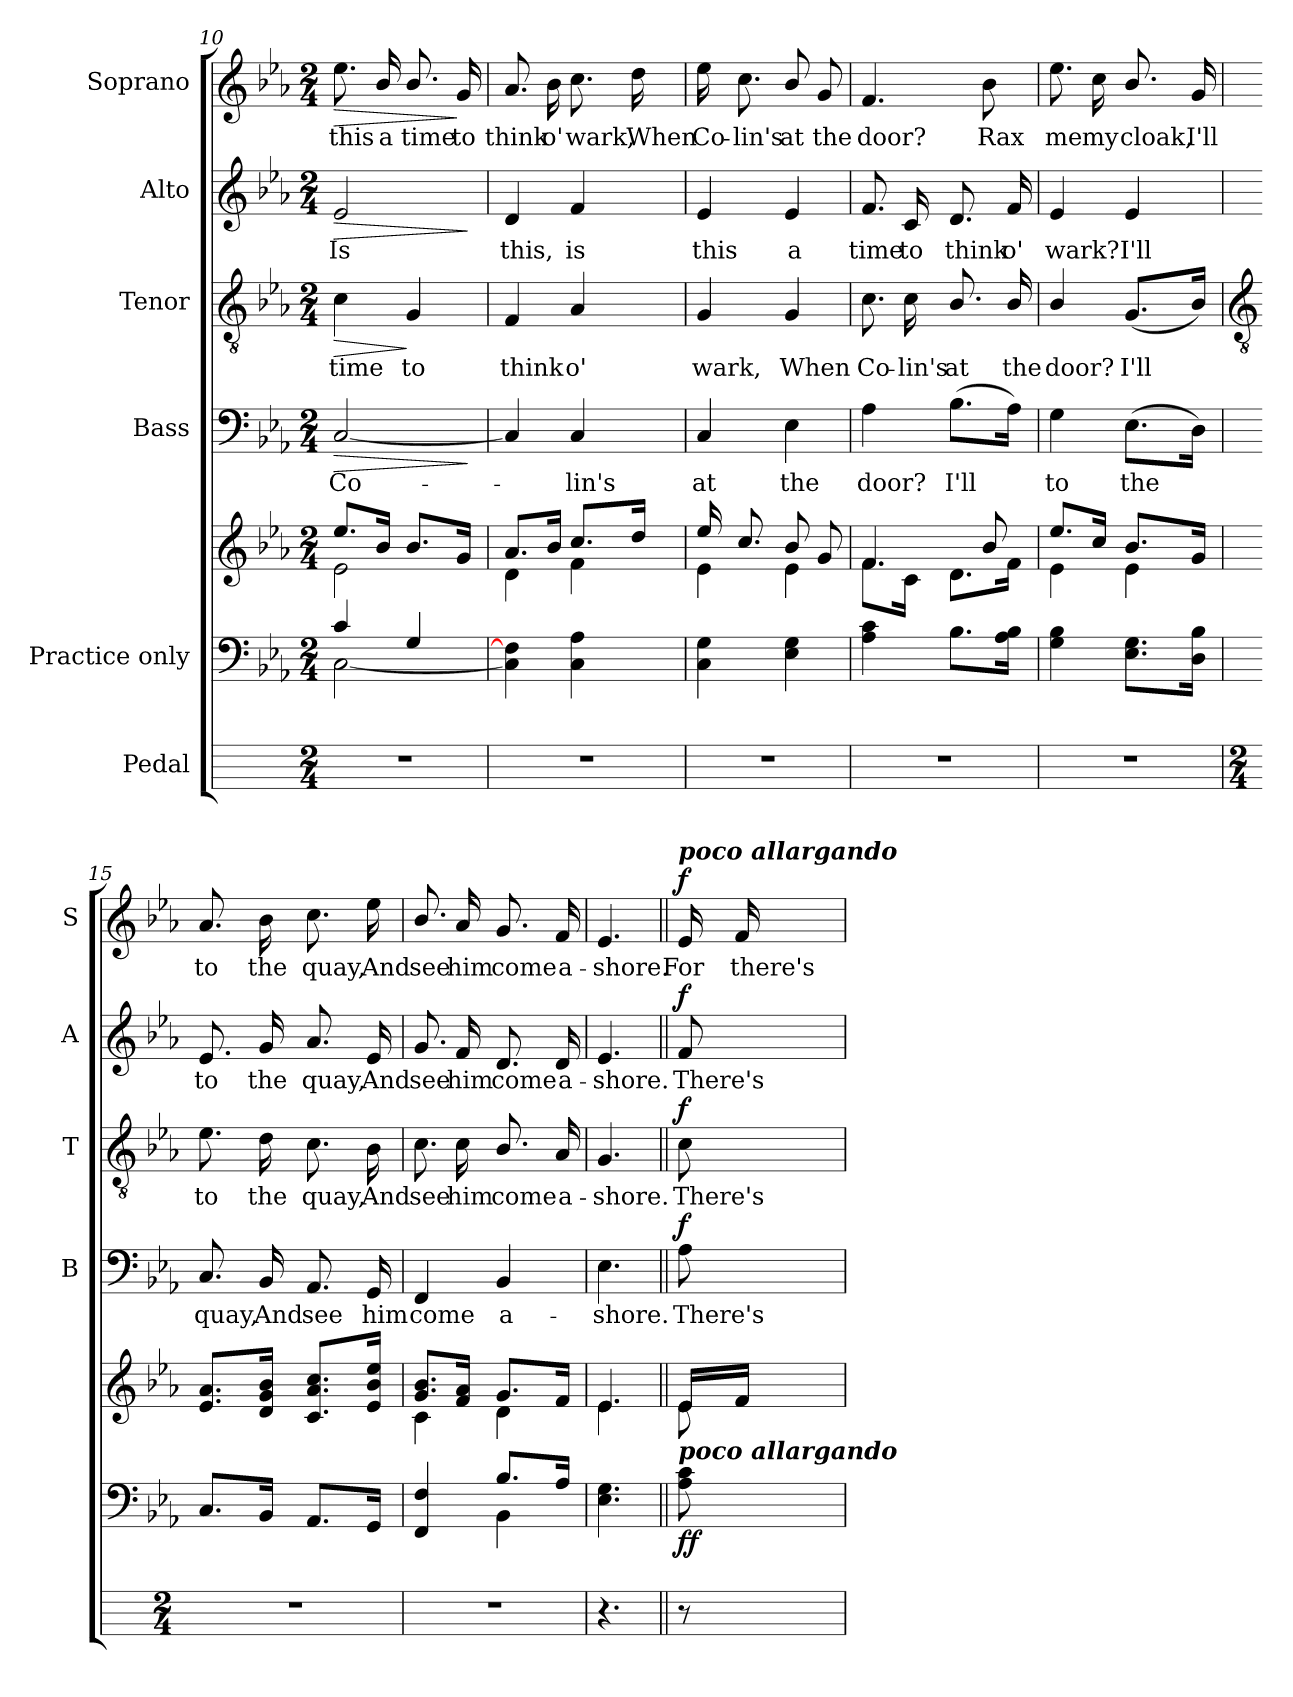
**kern	**kern	**kern	**dynam	**kern	**text	**dynam	**kern	**text	**dynam	**kern	**text	**dynam	**kern	**text	**dynam
*part6	*part5	*part5	*part5	*part4	*part4	*part4	*part3	*part3	*part3	*part2	*part2	*part2	*part1	*part1	*part1
*staff7	*staff6	*staff5	*staff5/6	*staff4	*staff4	*staff4	*staff3	*staff3	*staff3	*staff2	*staff2	*staff2	*staff1	*staff1	*staff1
*I"Pedal	*I"Practice only	*	*	*I"Bass	*	*	*I"Tenor	*	*	*I"Alto	*	*	*I"Soprano	*	*
*	*	*	*	*I'B	*	*	*I'T	*	*	*I'A	*	*	*I'S	*	*
!!LO:LB:g=z
*	*clefF4	*clefG2	*	*clefF4	*	*	*clefGv2	*	*	*clefG2	*	*	*clefG2	*	*
*	*k[b-e-a-]	*k[b-e-a-]	*	*k[b-e-a-]	*	*	*k[b-e-a-]	*	*	*k[b-e-a-]	*	*	*k[b-e-a-]	*	*
*	*E-:	*E-:	*	*E-:	*	*	*E-:	*	*	*E-:	*	*	*E-:	*	*
*M2/4	*M2/4	*M2/4	*	*M2/4	*	*	*M2/4	*	*	*M2/4	*	*	*M2/4	*	*
=10	=10	=10	=10	=10	=10	=10	=10	=10	=10	=10	=10	=10	=10	=10	=10
*	*^	*^	*	*	*	*	*	*	*	*	*	*	*	*	*
!	!	!	!	!	!	!	!LO:LY:b	!LO:HP:b	!	!LO:LY:b	!LO:HP:b	!	!LO:LY:b	!LO:HP:b	!	!LO:LY:b	!LO:HP:b
2r	4c/	[2C\	8.ee-/L	2e-\	.	[2C	Co-	>	4c	time	>	2e-	Is	>	8.ee-	this	>
!	!	!	!	!	!	!	!	!	!	!	!	!	!	!	!	!LO:LY:b	!
.	.	.	16b-/J	.	.	.	.	.	.	.	.	.	.	.	16b-/	a	.
!	!	!	!	!	!	!	!	!	!	!LO:LY:b	!	!	!	!	!	!LO:LY:b	!
.	4G/	.	8.b-/L	.	.	.	.	.	4G	to	]	.	.	.	8.b-/	time	.
!	!	!	!	!	!	!	!	!	!	!	!	!	!	!	!	!LO:LY:b	!
.	.	.	16g/J	.	.	.	.	.	.	.	.	.	.	.	16g	to	]
*	*v	*v	*	*	*	*	*	*	*	*	*	*	*	*	*	*	*
*	*	*v	*v	*	*	*	*	*	*	*	*	*	*	*	*	*
.	.	.	.	.	.	]	.	.	.	.	.	]	.	.	.
=11	=11	=11	=11	=11	=11	=11	=11	=11	=11	=11	=11	=11	=11	=11	=11
*	*^	*^	*	*	*	*	*	*	*	*	*	*	*	*	*
!	!	!	!	!	!	!	!	!	!	!LO:LY:b	!	!	!LO:LY:b	!	!	!LO:LY:b	!
2r	2ryy	4C\] 4F\]	8.a-/L	4d\	.	4C]	.	.	4F	think	.	4d	this,	.	8.a-	think	.
!	!	!	!	!	!	!	!	!	!	!	!	!	!	!	!	!LO:LY:b	!
.	.	.	16b-/J	.	.	.	.	.	.	.	.	.	.	.	16b-	o'	.
!	!	!	!	!	!	!	!LO:LY:b	!	!	!LO:LY:b	!	!	!LO:LY:b	!	!	!LO:LY:b	!
.	.	4C\ 4A-\	8.cc/L	4f\	.	4C	lin's	.	4A-	o'	.	4f	is	.	8.cc	wark,	.
!	!	!	!	!	!	!	!	!	!	!	!	!	!	!	!	!LO:LY:b	!
.	.	.	16dd/J	.	.	.	.	.	.	.	.	.	.	.	16dd	When	.
=12	=12	=12	=12	=12	=12	=12	=12	=12	=12	=12	=12	=12	=12	=12	=12	=12	=12
!	!	!	!	!	!	!	!LO:LY:b	!	!	!LO:LY:b	!	!	!LO:LY:b	!	!	!LO:LY:b	!
2r	2ryy	4C\ 4G\	16ee-/LL	4e-\	.	4C	at	.	4G	wark,	.	4e-	this	.	16ee-	Co-	.
!	!	!	!	!	!	!	!	!	!	!	!	!	!	!	!	!LO:LY:b	!
.	.	.	8.cc/J	.	.	.	.	.	.	.	.	.	.	.	8.cc	-lin's	.
!	!	!	!	!	!	!	!LO:LY:b	!	!	!LO:LY:b	!	!	!LO:LY:b	!	!	!LO:LY:b	!
.	.	4E-\ 4G\	8b-/L	4e-\	.	4E-	the	.	4G	When	.	4e-	a	.	8b-/	at	.
!	!	!	!	!	!	!	!	!	!	!	!	!	!	!	!	!LO:LY:b	!
.	.	.	8g/J	.	.	.	.	.	.	.	.	.	.	.	8g	the	.
=13	=13	=13	=13	=13	=13	=13	=13	=13	=13	=13	=13	=13	=13	=13	=13	=13	=13
!	!	!	!	!	!	!	!LO:LY:b	!	!	!LO:LY:b	!	!	!LO:LY:b	!	!	!LO:LY:b	!
2r	2ryy	4A-\ 4c\	4.f/	8.f\L	.	4A-	door?	.	8.c	Co-	.	8.f	time	.	4.f	door?	.
!	!	!	!	!	!	!	!	!	!	!LO:LY:b	!	!	!LO:LY:b	!	!	!	!
.	.	.	.	16c\J	.	.	.	.	16c	-lin's	.	16c	to	.	.	.	.
!	!	!	!	!	!	!	!LO:LY:b	!	!	!LO:LY:b	!	!	!LO:LY:b	!	!	!	!
.	.	8.B-\L	.	8.d\L	.	(>8.B-L	I'll	.	8.B-/	at	.	8.d	think	.	.	.	.
!	!	!	!	!	!	!	!	!	!	!	!	!	!	!	!	!LO:LY:b	!
.	.	.	8b-/	.	.	.	.	.	.	.	.	.	.	.	8b-	Rax	.
!	!	!	!	!	!	!	!	!	!	!LO:LY:b	!	!	!LO:LY:b	!	!	!	!
.	.	16A-\ 16B-\J	.	16f\J	.	16A-J)	.	.	16B-/	the	.	16f	o'	.	.	.	.
=14	=14	=14	=14	=14	=14	=14	=14	=14	=14	=14	=14	=14	=14	=14	=14	=14	=14
!	!	!	!	!	!	!	!LO:LY:b	!	!	!LO:LY:b	!	!	!LO:LY:b	!	!	!LO:LY:b	!
2r	2ryy	4G\ 4B-\	8.ee-/L	4e-\	.	4G	to	.	4B-/	door?	.	4e-	wark?	.	8.ee-	me	.
!	!	!	!	!	!	!	!	!	!	!	!	!	!	!	!	!LO:LY:b	!
.	.	.	16cc/J	.	.	.	.	.	.	.	.	.	.	.	16cc	my	.
!	!	!	!	!	!	!	!LO:LY:b	!	!	!LO:LY:b	!	!	!LO:LY:b	!	!	!LO:LY:b	!
.	.	8.E-\ 8.G\L	8.b-/L	4e-\	.	(>8.E-L	the	.	(<8.GL	I'll	.	4e-	I'll	.	8.b-/	cloak,	.
!	!	!	!	!	!	!	!	!	!	!	!	!	!	!	!	!LO:LY:b	!
.	.	16D\ 16B-\J	16g/J	.	.	16DJ)	.	.	16B-J)	.	.	.	.	.	16g	I'll	.
!!LO:LB:g=z
=15	=15	=15	=15	=15	=15	=15	=15	=15	=15	=15	=15	=15	=15	=15	=15	=15	=15
*	*	*	*	*	*	*	*	*	*clefGv2	*	*	*	*	*	*	*	*
*M2/4	*	*	*	*	*	*	*	*	*	*	*	*	*	*	*	*	*
!	!	!	!	!	!	!	!LO:LY:b	!	!	!LO:LY:b	!	!	!LO:LY:b	!	!	!LO:LY:b	!
2r	8.CL	2ryy	8.e-/ 8.a-/L	2ryy	.	8.C	quay,	.	8.e-	to	.	8.e-	to	.	8.a-	to	.
!	!	!	!	!	!	!	!LO:LY:b	!	!	!LO:LY:b	!	!	!LO:LY:b	!	!	!LO:LY:b	!
.	16BB-J	.	16d/ 16g/ 16b-/J	.	.	16BB-	And	.	16d\	the	.	16g	the	.	16b-	the	.
!	!	!	!	!	!	!	!LO:LY:b	!	!	!LO:LY:b	!	!	!LO:LY:b	!	!	!LO:LY:b	!
.	8.AA-L	.	8.c/ 8.a-/ 8.cc/L	.	.	8.AA-	see	.	8.c	quay,	.	8.a-	quay,	.	8.cc	quay,	.
!	!	!	!	!	!	!	!LO:LY:b	!	!	!LO:LY:b	!	!	!LO:LY:b	!	!	!LO:LY:b	!
.	16GGJ	.	16e-/ 16b-/ 16ee-/J	.	.	16GG	him	.	16B-	And	.	16e-	And	.	16ee-	And	.
=16	=16	=16	=16	=16	=16	=16	=16	=16	=16	=16	=16	=16	=16	=16	=16	=16	=16
!	!	!	!	!	!	!	!LO:LY:b	!	!	!LO:LY:b	!	!	!LO:LY:b	!	!	!LO:LY:b	!
2r	4FF 4F	4ryy	8.g/ 8.b-/L	4c\	.	4FF	come	.	8.c\	see	.	8.g/	see	.	8.b-/	see	.
!	!	!	!	!	!	!	!	!	!	!LO:LY:b	!	!	!LO:LY:b	!	!	!LO:LY:b	!
.	.	.	16f/ 16a-/J	.	.	.	.	.	16c	him	.	16f	him	.	16a-	him	.
!	!	!	!	!	!	!	!LO:LY:b	!	!	!LO:LY:b	!	!	!LO:LY:b	!	!	!LO:LY:b	!
.	8.B-/L	4BB-\	8.g/L	4d\	.	4BB-	a-	.	8.B-/	come	.	8.d	come	.	8.g	come	.
!	!	!	!	!	!	!	!	!	!	!LO:LY:b	!	!	!LO:LY:b	!	!	!LO:LY:b	!
.	16A-/J	.	16f/J	.	.	.	.	.	16A-	a-	.	16d	a-	.	16f	a-	.
=17	=17	=17	=17	=17	=17	=17	=17	=17	=17	=17	=17	=17	=17	=17	=17	=17	=17
!	!	!	!	!	!	!	!LO:LY:b	!	!	!LO:LY:b	!	!	!LO:LY:b	!	!	!LO:LY:b	!
4.r	4.ryy	4.E-\ 4.G\	4.e-/	4.e-\	.	4.E-	-shore.	.	4.G	-shore.	.	4.e-	-shore.	.	4.e-	-shore.	.
=18||	=18||	=18||	=18||	=18||	=18||	=18||	=18||	=18||	=18||	=18||	=18||	=18||	=18||	=18||	=18||	=18||	=18||
!	!	!	!	!	!	!	!	!	!	!	!	!	!	!	!LO:TX:a:Bi:t=poco allargando	!	!
!	!	!	!LO:TX:b:Bi:t=poco allargando	!	!	!	!	!	!	!	!	!	!	!	!	!	!
!	!	!	!	!	!LO:DY:b=2	!	!LO:LY:b	!	!	!LO:LY:b	!	!	!LO:LY:b	!	!	!LO:LY:b	!
!	!	!	!	!	!LO:DY:n=1:b	!	!	!LO:DY:b	!	!	!LO:DY:b	!	!	!LO:DY:b	!	!	!LO:DY:b
8r	8ryy	8A-\ 8c\	16e-/LL	8e-\	f f	8A-	There's	f	8c	There's	f	8f	There's	f	16e-	For	f
!	!	!	!	!	!	!	!	!	!	!	!	!	!	!	!	!LO:LY:b	!
.	.	.	16f/JJ	.	.	.	.	.	.	.	.	.	.	.	16f	there's	.
*	*v	*v	*	*	*	*	*	*	*	*	*	*	*	*	*	*	*
*	*	*v	*v	*	*	*	*	*	*	*	*	*	*	*	*	*
=	=	=	=	=	=	=	=	=	=	=	=	=	=	=	=
*-	*-	*-	*-	*-	*-	*-	*-	*-	*-	*-	*-	*-	*-	*-	*-
